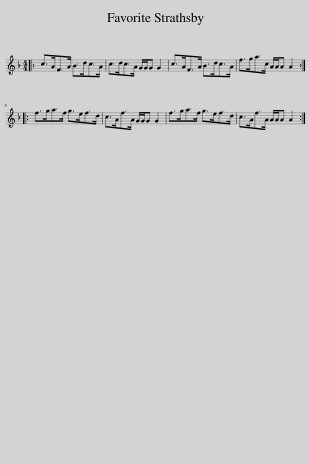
X:1
L:1/8
M:4/4
I:linebreak $
K:F
V:1 treble
V:1
|: c>AF>A B>dc>A | c>dc>A G/G/G G2 | c>AF>A B>dc>A | f>ga>c A/A/A A2 ::$ f>ga>f g>ef>d | %5
 c>Af>A G/G/G G2 | f>ga>f g>ef>d | c>Af>A A/A/A A2 :| %8
